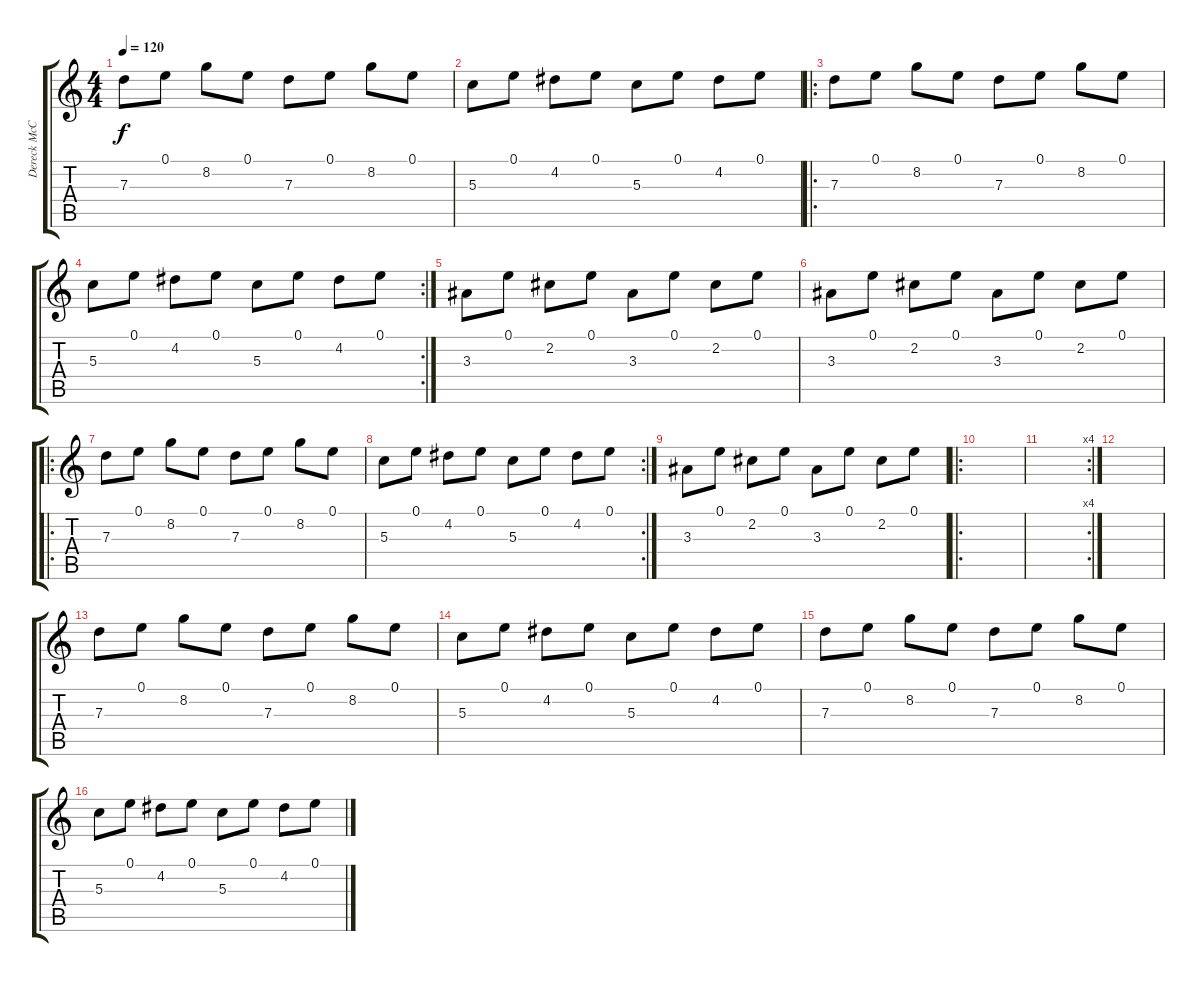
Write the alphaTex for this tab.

\track ("Dereck McCoy" "Dereck McC") {instrument electricguitarclean}
\staff {score tabs}
\tuning (E4 B3 G3 D3 A2 E2) {hide}
\ts (4 4)
\tempo 120
\clef g2
\ks c
7.3.8{dy f instrument electricguitarclean} 0.1.8 8.2.8 0.1.8 7.3.8 0.1.8 8.2.8 0.1.8 |
5.3.8 0.1.8 4.2.8 0.1.8 5.3.8 0.1.8 4.2.8 0.1.8 |
\ro
7.3.8 0.1.8 8.2.8 0.1.8 7.3.8 0.1.8 8.2.8 0.1.8 |
\rc 2
5.3.8 0.1.8 4.2.8 0.1.8 5.3.8 0.1.8 4.2.8 0.1.8 |
3.3.8 0.1.8 2.2.8 0.1.8 3.3.8 0.1.8 2.2.8 0.1.8 |
3.3.8 0.1.8 2.2.8 0.1.8 3.3.8 0.1.8 2.2.8 0.1.8 |
\ro
7.3.8 0.1.8 8.2.8 0.1.8 7.3.8 0.1.8 8.2.8 0.1.8 |
\rc 2
5.3.8 0.1.8 4.2.8 0.1.8 5.3.8 0.1.8 4.2.8 0.1.8 |
3.3.8 0.1.8 2.2.8 0.1.8 3.3.8 0.1.8 2.2.8 0.1.8 |
\ro
|
\rc 4
|
|
7.3.8 0.1.8 8.2.8 0.1.8 7.3.8 0.1.8 8.2.8 0.1.8 |
5.3.8 0.1.8 4.2.8 0.1.8 5.3.8 0.1.8 4.2.8 0.1.8 |
7.3.8 0.1.8 8.2.8 0.1.8 7.3.8 0.1.8 8.2.8 0.1.8 |
5.3.8 0.1.8 4.2.8 0.1.8 5.3.8 0.1.8 4.2.8 0.1.8
